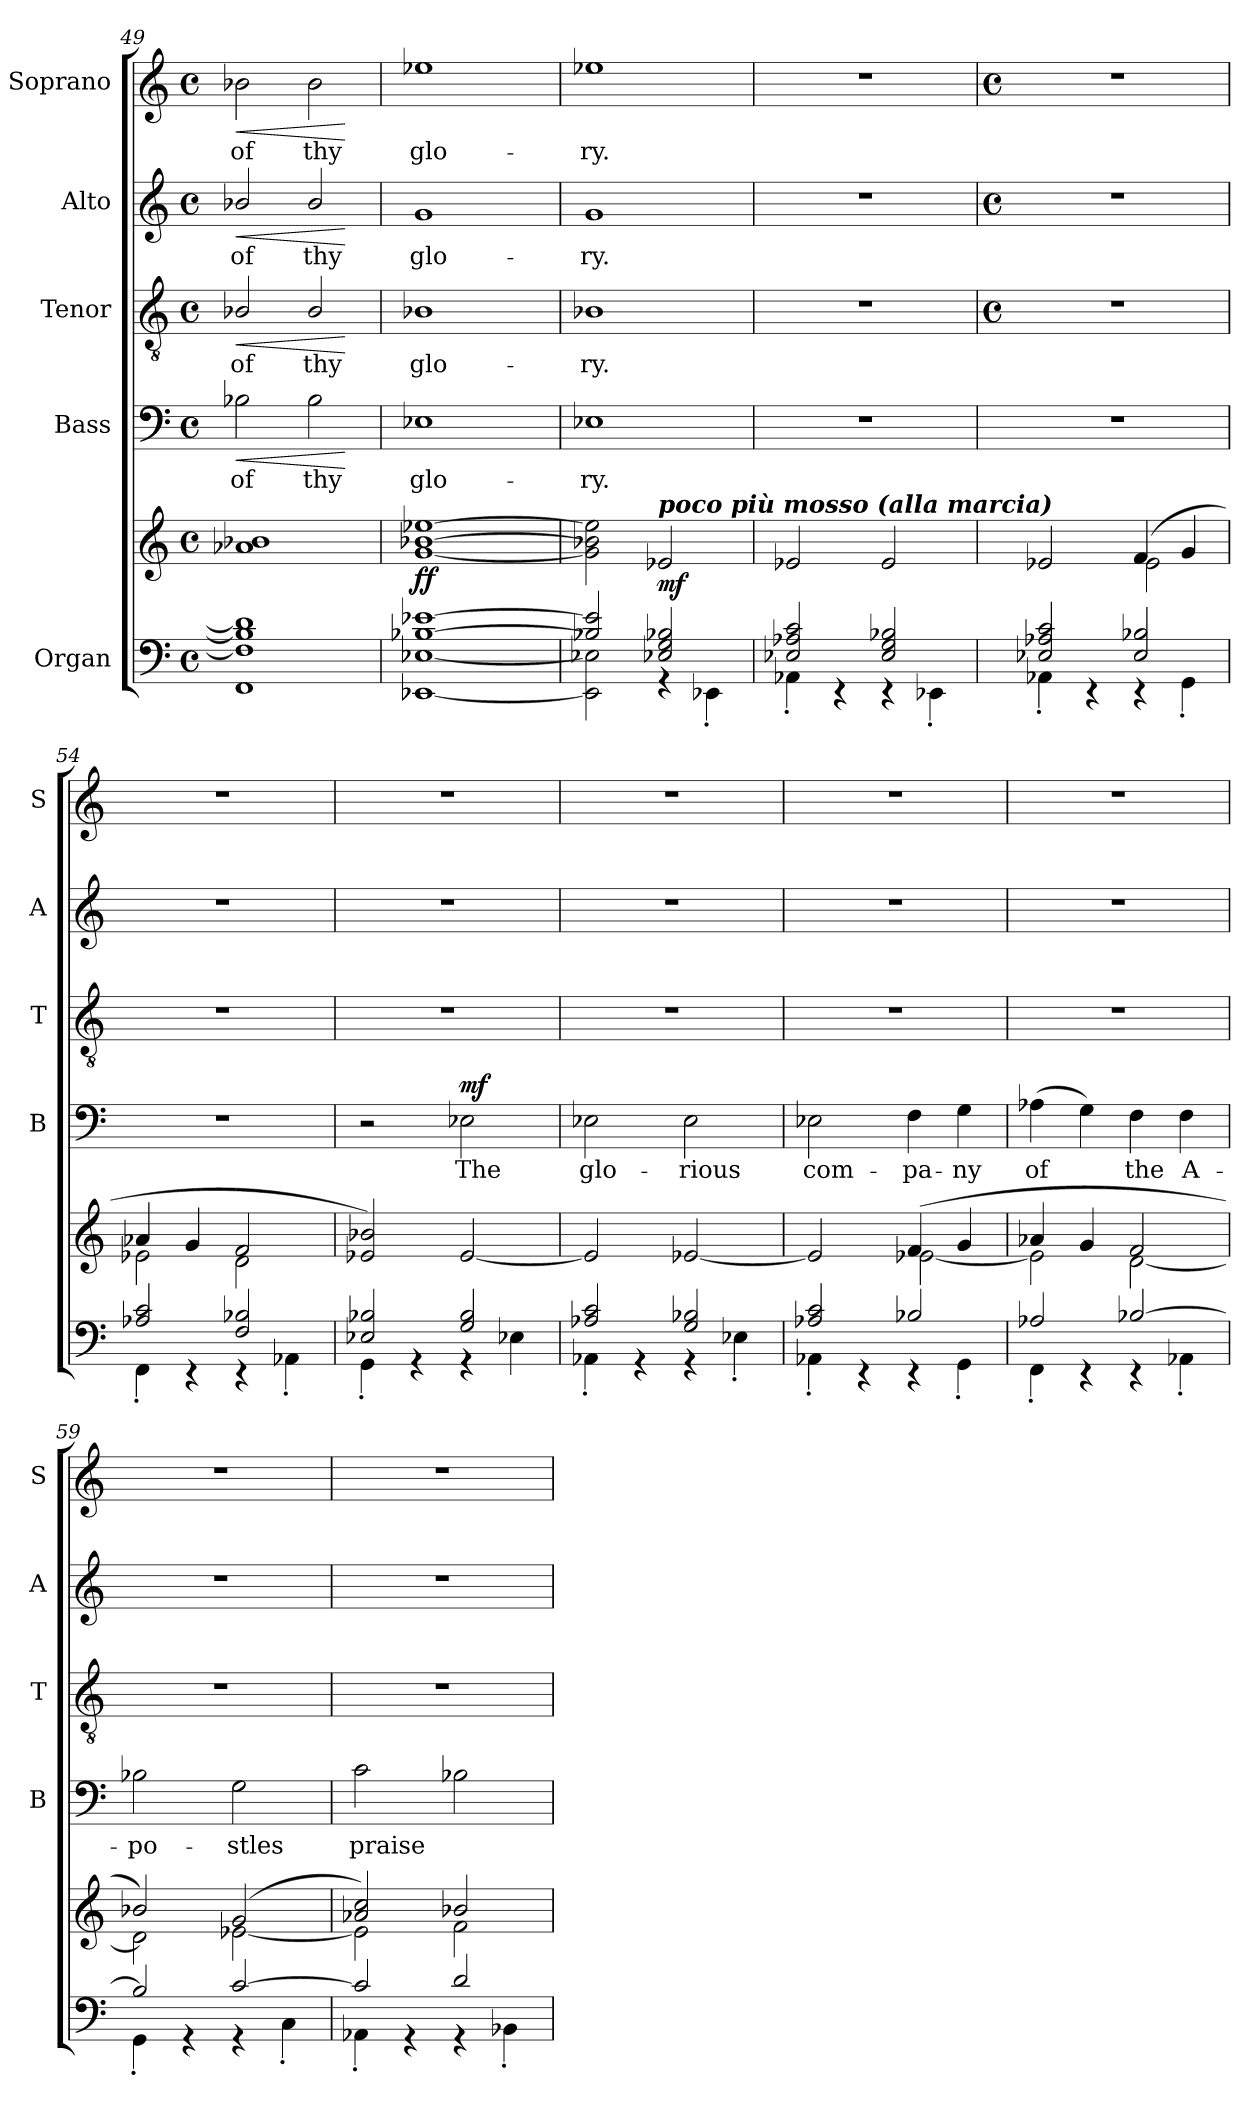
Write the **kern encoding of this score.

**kern	**kern	**dynam	**kern	**text	**dynam	**kern	**text	**dynam	**kern	**text	**dynam	**kern	**text	**dynam
*part5	*part5	*part5	*part4	*part4	*part4	*part3	*part3	*part3	*part2	*part2	*part2	*part1	*part1	*part1
*staff6	*staff5	*staff5/6	*staff4	*staff4	*staff4	*staff3	*staff3	*staff3	*staff2	*staff2	*staff2	*staff1	*staff1	*staff1
*I"Organ	*	*	*I"Bass	*	*	*I"Tenor	*	*	*I"Alto	*	*	*I"Soprano	*	*
*	*	*	*I'B	*	*	*I'T	*	*	*I'A	*	*	*I'S	*	*
*clefF4	*clefG2	*	*clefF4	*	*	*clefGv2	*	*	*clefG2	*	*	*clefG2	*	*
*k[]	*k[]	*	*k[]	*	*	*k[]	*	*	*k[]	*	*	*k[]	*	*
*C:	*C:	*	*C:	*	*	*C:	*	*	*C:	*	*	*C:	*	*
*M4/4	*M4/4	*	*M4/4	*	*	*M4/4	*	*	*M4/4	*	*	*M4/4	*	*
*met(c)	*met(c)	*	*met(c)	*	*	*met(c)	*	*	*met(c)	*	*	*met(c)	*	*
=49	=49	=49	=49	=49	=49	=49	=49	=49	=49	=49	=49	=49	=49	=49
*^	*^	*	*	*	*	*	*	*	*	*	*	*	*	*
!	!	!	!	!	!	!LO:LY:b	!LO:HP:b	!	!LO:LY:b	!LO:HP:b	!	!LO:LY:b	!LO:HP:b	!	!LO:LY:b	!LO:HP:b
1F/] 1B-/] 1d/]	1FF\	(1a-X/ 1b-X/	1ryy	.	2B-X	of	<	2B-X/	of	<	2b-X/	of	<	2b-X	of	<
!	!	!	!	!	!	!LO:LY:b	!	!	!LO:LY:b	!	!	!LO:LY:b	!	!	!LO:LY:b	!
.	.	.	.	.	2B-	thy	.	2B-/	thy	.	2b-/	thy	.	2b-	thy	.
*v	*v	*	*	*	*	*	*	*	*	*	*	*	*	*	*	*
*	*v	*v	*	*	*	*	*	*	*	*	*	*	*	*	*
.	.	.	.	.	[	.	.	[	.	.	[	.	.	[
=50	=50	=50	=50	=50	=50	=50	=50	=50	=50	=50	=50	=50	=50	=50
*^	*^	*	*	*	*	*	*	*	*	*	*	*	*	*
!	!	!	!	!LO:DY:b	!	!LO:LY:b	!	!	!LO:LY:b	!	!	!LO:LY:b	!	!	!LO:LY:b	!
[1B-X/ [1e-X/	[1EE-X\ [1E-X\	[1g\ [1b-X\ [1ee-X\	2ryy	ff	1E-X	glo-	.	1B-X	glo-	.	1g	glo-	.	1ee-X	glo-	.
.	.	.	2ryy	.	.	.	.	.	.	.	.	.	.	.	.	.
=51	=51	=51	=51	=51	=51	=51	=51	=51	=51	=51	=51	=51	=51	=51	=51	=51
!	!	!	!	!	!	!LO:LY:b	!	!	!LO:LY:b	!	!	!LO:LY:b	!	!	!LO:LY:b	!
2B-X/] 2e-/]	2EE-\] 2E-X\]	2g\] 2b-X\] 2ee-\]	2ryy	.	1E-X	-ry.	.	1B-X	-ry.	.	1g	-ry.	.	1ee-X	-ry.	.
!	!	!LO:TX:a:Bi:t=poco più mosso (alla marcia)	!	!	!	!	!	!	!	!	!	!	!	!	!	!
!	!	!	!	!LO:DY:b	!	!	!	!	!	!	!	!	!	!	!	!
2E-X/ 2G/ 2B-X/	4r	2e-X/	2ryy	mf	.	.	.	.	.	.	.	.	.	.	.	.
.	4EE-'\	.	.	.	.	.	.	.	.	.	.	.	.	.	.	.
=52	=52	=52	=52	=52	=52	=52	=52	=52	=52	=52	=52	=52	=52	=52	=52	=52
2E-X/ 2A-X/ 2c/	4AA-X'\	2e-X/	2ryy	.	1r	.	.	1r	.	.	1r	.	.	1r	.	.
.	4r	.	.	.	.	.	.	.	.	.	.	.	.	.	.	.
2E-/ 2G/ 2B-X/	4r	2e-/	2ryy	.	.	.	.	.	.	.	.	.	.	.	.	.
.	4EE-X'\	.	.	.	.	.	.	.	.	.	.	.	.	.	.	.
!!LO:LB:g=z
=53	=53	=53	=53	=53	=53	=53	=53	=53	=53	=53	=53	=53	=53	=53	=53	=53
*	*	*	*	*	*	*	*	*M4/4	*	*	*M4/4	*	*	*M4/4	*	*
*	*	*	*	*	*	*	*	*met(c)	*	*	*met(c)	*	*	*met(c)	*	*
2E-X/ 2A-X/ 2c/	4AA-X'\	2e-X/	2ryy	.	1r	.	.	1r	.	.	1r	.	.	1r	.	.
.	4r	.	.	.	.	.	.	.	.	.	.	.	.	.	.	.
2E-/ 2B-X/	4r	(>4f/	2e-\	.	.	.	.	.	.	.	.	.	.	.	.	.
.	4GG'\	4g/	.	.	.	.	.	.	.	.	.	.	.	.	.	.
=54	=54	=54	=54	=54	=54	=54	=54	=54	=54	=54	=54	=54	=54	=54	=54	=54
2A-X/ 2c/	4FF'\	4a-X/	2e-X\	.	1r	.	.	1r	.	.	1r	.	.	1r	.	.
.	4r	4g/	.	.	.	.	.	.	.	.	.	.	.	.	.	.
2F/ 2B-X/	4r	2f/	2d\	.	.	.	.	.	.	.	.	.	.	.	.	.
.	4AA-X'\	.	.	.	.	.	.	.	.	.	.	.	.	.	.	.
=55	=55	=55	=55	=55	=55	=55	=55	=55	=55	=55	=55	=55	=55	=55	=55	=55
2E-X/ 2B-X/	4GG'\	2e-X/ 2b-X/)	2ryy	.	2r	.	.	1r	.	.	1r	.	.	1r	.	.
.	4r	.	.	.	.	.	.	.	.	.	.	.	.	.	.	.
!	!	!	!	!	!	!LO:LY:b	!LO:DY:b	!	!	!	!	!	!	!	!	!
2G/ 2B-/	4r	[2e-/	2ryy	.	2E-X	The	mf	.	.	.	.	.	.	.	.	.
.	4E-X\	.	.	.	.	.	.	.	.	.	.	.	.	.	.	.
=56	=56	=56	=56	=56	=56	=56	=56	=56	=56	=56	=56	=56	=56	=56	=56	=56
!	!	!	!	!	!	!LO:LY:b	!	!	!	!	!	!	!	!	!	!
2A-X/ 2c/	4AA-X'\	2e-/]	2ryy	.	2E-X	glo-	.	1r	.	.	1r	.	.	1r	.	.
.	4r	.	.	.	.	.	.	.	.	.	.	.	.	.	.	.
!	!	!	!	!	!	!LO:LY:b	!	!	!	!	!	!	!	!	!	!
2G/ 2B-X/	4r	[2e-/	2ryy	.	2E-	-rious	.	.	.	.	.	.	.	.	.	.
.	4E-X'\	.	.	.	.	.	.	.	.	.	.	.	.	.	.	.
=57	=57	=57	=57	=57	=57	=57	=57	=57	=57	=57	=57	=57	=57	=57	=57	=57
!	!	!	!	!	!	!LO:LY:b	!	!	!	!	!	!	!	!	!	!
2A-X/ 2c/	4AA-X'\	2e-/]	2ryy	.	2E-X	com-	.	1r	.	.	1r	.	.	1r	.	.
.	4r	.	.	.	.	.	.	.	.	.	.	.	.	.	.	.
!	!	!	!	!	!	!LO:LY:b	!	!	!	!	!	!	!	!	!	!
2B-X/	4r	(>4f/	[2e-\	.	4F	-pa-	.	.	.	.	.	.	.	.	.	.
!	!	!	!	!	!	!LO:LY:b	!	!	!	!	!	!	!	!	!	!
.	4GG'\	4g/	.	.	4G	-ny	.	.	.	.	.	.	.	.	.	.
=58	=58	=58	=58	=58	=58	=58	=58	=58	=58	=58	=58	=58	=58	=58	=58	=58
!	!	!	!	!	!	!LO:LY:b	!	!	!	!	!	!	!	!	!	!
2A-X/	4FF'\	4a-X/	2e-\]	.	(>4A-X	of	.	1r	.	.	1r	.	.	1r	.	.
.	4r	4g/	.	.	4G)	.	.	.	.	.	.	.	.	.	.	.
!	!	!	!	!	!	!LO:LY:b	!	!	!	!	!	!	!	!	!	!
[2B-X/	4r	2f/	[2d\	.	4F	the	.	.	.	.	.	.	.	.	.	.
!	!	!	!	!	!	!LO:LY:b	!	!	!	!	!	!	!	!	!	!
.	4AA-X'\	.	.	.	4F	A-	.	.	.	.	.	.	.	.	.	.
=59	=59	=59	=59	=59	=59	=59	=59	=59	=59	=59	=59	=59	=59	=59	=59	=59
!	!	!	!	!	!	!LO:LY:b	!	!	!	!	!	!	!	!	!	!
2B-/]	4GG'\	2b-X/)	2d\]	.	2B-X	-po-	.	1r	.	.	1r	.	.	1r	.	.
.	4r	.	.	.	.	.	.	.	.	.	.	.	.	.	.	.
!	!	!	!	!	!	!LO:LY:b	!	!	!	!	!	!	!	!	!	!
[2c/	4r	(>2g/	[2e-X\	.	2G	-stles	.	.	.	.	.	.	.	.	.	.
.	4C'\	.	.	.	.	.	.	.	.	.	.	.	.	.	.	.
=60	=60	=60	=60	=60	=60	=60	=60	=60	=60	=60	=60	=60	=60	=60	=60	=60
!	!	!	!	!	!	!LO:LY:b	!	!	!	!	!	!	!	!	!	!
2c/]	4AA-X'\	2a-X/ 2cc/)	2e-\]	.	2c	praise	.	1r	.	.	1r	.	.	1r	.	.
.	4r	.	.	.	.	.	.	.	.	.	.	.	.	.	.	.
2d/	4r	2b-X/	2f\	.	2B-X	.	.	.	.	.	.	.	.	.	.	.
.	4BB-X'\	.	.	.	.	.	.	.	.	.	.	.	.	.	.	.
*v	*v	*	*	*	*	*	*	*	*	*	*	*	*	*	*	*
*	*v	*v	*	*	*	*	*	*	*	*	*	*	*	*	*
=	=	=	=	=	=	=	=	=	=	=	=	=	=	=
*-	*-	*-	*-	*-	*-	*-	*-	*-	*-	*-	*-	*-	*-	*-
